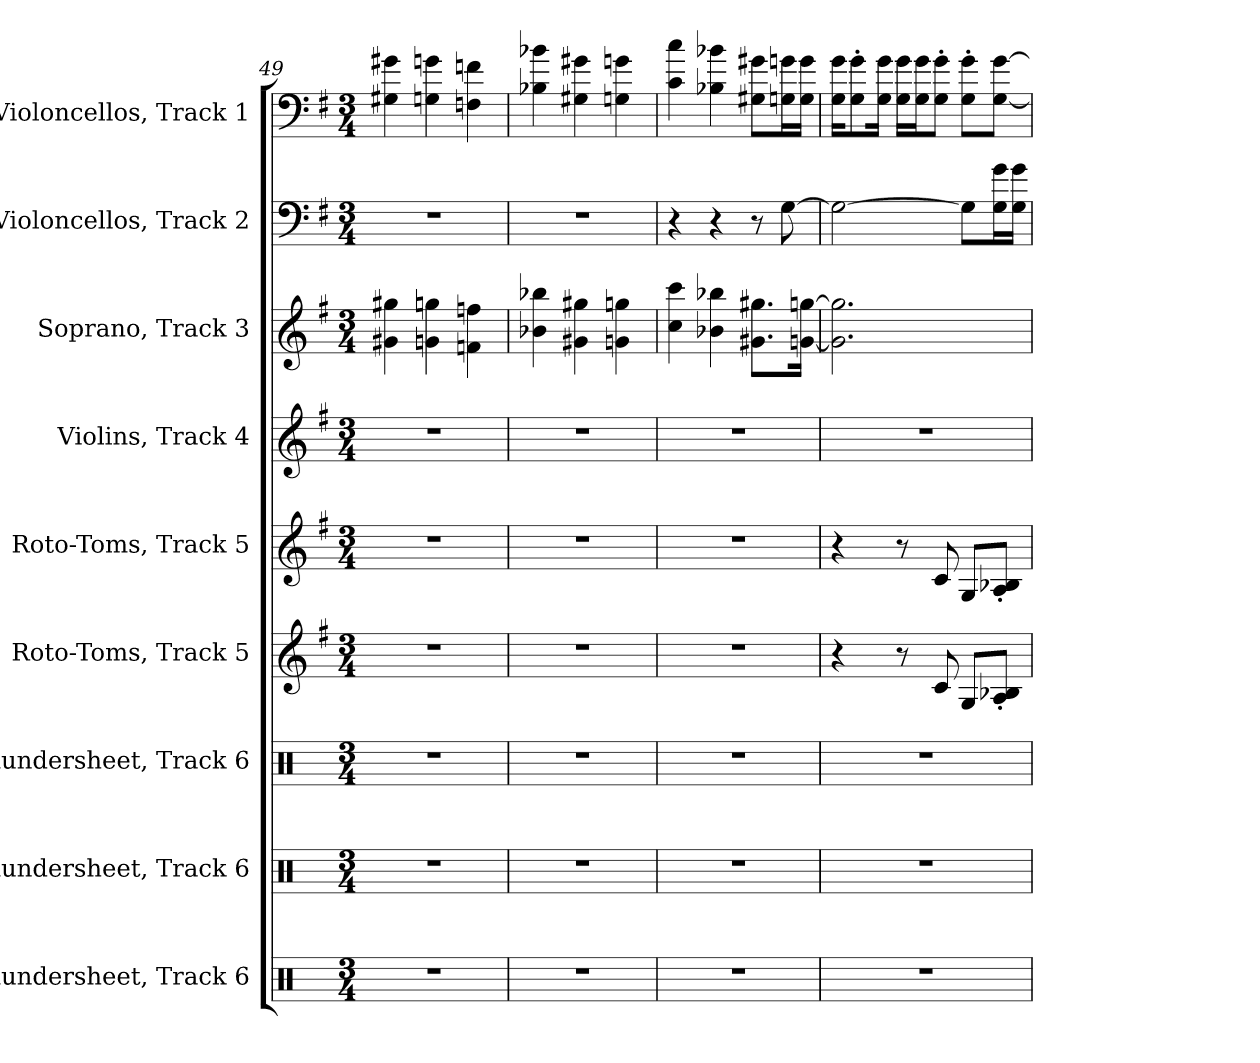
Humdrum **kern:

**kern	**kern	**kern	**kern	**kern	**kern	**kern	**kern	**kern
*part9	*part8	*part7	*part6	*part5	*part4	*part3	*part2	*part1
*staff9	*staff8	*staff7	*staff6	*staff5	*staff4	*staff3	*staff2	*staff1
*I"Thundersheet, Track 6	*I"Thundersheet, Track 6	*I"Thundersheet, Track 6	*I"Roto-Toms, Track 5	*I"Roto-Toms, Track 5	*I"Violins, Track 4	*I"Soprano, Track 3	*I"Violoncellos, Track 2	*I"Violoncellos, Track 1
*I'Thu.	*I'Thu.	*I'Thu.	*I'Roto	*I'Roto	*I'Vlns.	*I'S.	*I'Vcs.	*I'Vcs.
*clefX	*clefX	*clefX	*clefG2	*clefG2	*clefG2	*clefG2	*clefF4	*clefF4
*k[]	*k[]	*k[]	*k[f#]	*k[f#]	*k[f#]	*k[f#]	*k[f#]	*k[f#]
*M3/4	*M3/4	*M3/4	*M3/4	*M3/4	*M3/4	*M3/4	*M3/4	*M3/4
=49	=49	=49	=49	=49	=49	=49	=49	=49
2.r	2.r	2.r	2.r	2.r	2.r	4g#X\ 4gg#X\	2.r	4G#X\ 4g#X\
.	.	.	.	.	.	4gn\ 4ggn\	.	4Gn\ 4gn\
.	.	.	.	.	.	4fn\ 4ffn\	.	4Fn\ 4fn\
=50	=50	=50	=50	=50	=50	=50	=50	=50
2.r	2.r	2.r	2.r	2.r	2.r	4b-X\ 4bb-X\	2.r	4B-X\ 4b-X\
.	.	.	.	.	.	4g#X\ 4gg#X\	.	4G#X\ 4g#X\
.	.	.	.	.	.	4gn\ 4ggn\	.	4Gn\ 4gn\
!!LO:PB:g=z
=51	=51	=51	=51	=51	=51	=51	=51	=51
2.r	2.r	2.r	2.r	2.r	2.r	4cc\ 4ccc\	4r	4c\ 4cc\
.	.	.	.	.	.	4b-X\ 4bb-X\	4r	4B-X\ 4b-X\
.	.	.	.	.	.	8.g#X\ 8.gg#X\L	8r	8G#X\ 8g#X\L
.	.	.	.	.	.	.	[8G\	16Gn\ 16gn\L
.	.	.	.	.	.	[16gn\ [16ggn\Jk	.	16G\ 16g\JJ
=52	=52	=52	=52	=52	=52	=52	=52	=52
2.r	2.r	2.r	4r	4r	2.r	2.g\] 2.gg\]	2G\_	16G\ 16g\KL
.	.	.	.	.	.	.	.	8G\' 8g\'
.	.	.	.	.	.	.	.	16G\ 16g\Jk
.	.	.	8r	8r	.	.	.	16G\ 16g\LL
.	.	.	.	.	.	.	.	16G\ 16g\J
.	.	.	8c/	8c/	.	.	.	8G\' 8g\'J
.	.	.	8G/L	8G/L	.	.	8G\L]	8G\' 8g\'L
.	.	.	8A/' 8B-X/'J	8A/' 8B-X/'J	.	.	16G\ 16g\L	[8G\ [8g\J
.	.	.	.	.	.	.	16G\ 16g\JJ	.
=	=	=	=	=	=	=	=	=
*-	*-	*-	*-	*-	*-	*-	*-	*-
